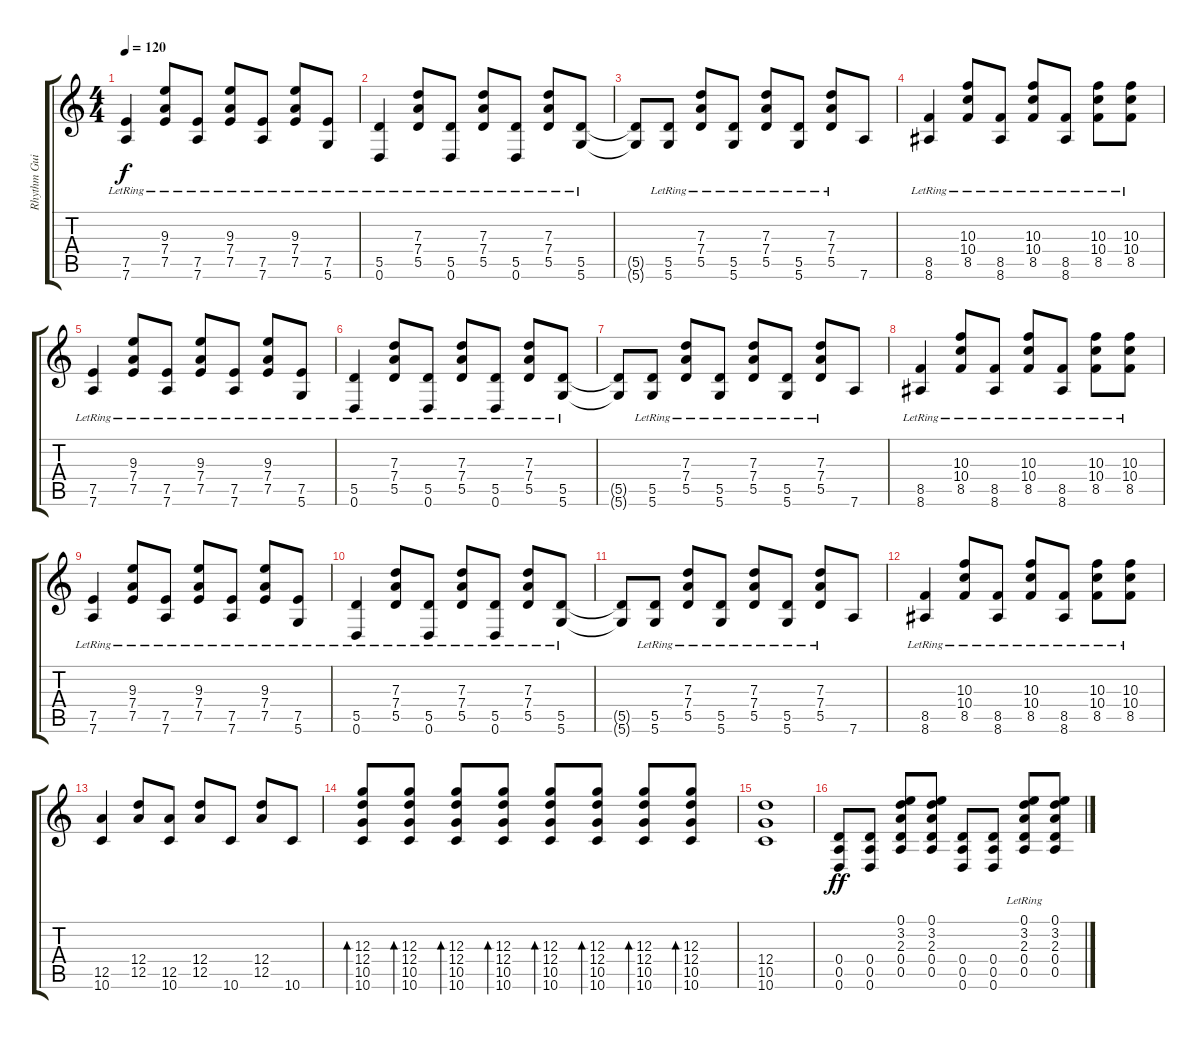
\track ("Rhythm Guitar 1 - CJ" "Rhythm Gui") {instrument distortionguitar}
\staff {score tabs}
\tuning (E4 B3 G3 D3 A2 D2) {hide}
\ts (4 4)
\tempo 120
\clef g2
\ks c
(7.5{lr} 7.6{lr}).4{dy f} (9.3{lr} 7.4{lr} 7.5{lr}).8 (7.5{lr} 7.6{lr}).8 (9.3{lr} 7.4{lr} 7.5{lr}).8 (7.5{lr} 7.6{lr}).8 (9.3{lr} 7.4{lr} 7.5{lr}).8 (7.5{lr} 5.6{lr}).8 |
(5.5{lr} 0.6{lr}).4 (7.3{lr} 7.4{lr} 5.5{lr}).8 (5.5{lr} 0.6{lr}).8 (7.3{lr} 7.4{lr} 5.5{lr}).8 (5.5{lr} 0.6{lr}).8 (7.3{lr} 7.4{lr} 5.5).8 (5.5{lr} 5.6{lr}).8 |
(5.5{t} 5.6{t}).8 (5.5 5.6{lr}).8 (7.3{lr} 7.4{lr} 5.5).8 (5.5 5.6{lr}).8 (7.3{lr} 7.4{lr} 5.5).8 (5.5 5.6{lr}).8 (7.3{lr} 7.4{lr} 5.5{lr}).8 7.6.8 |
(8.5{lr} 8.6{lr}).4 (10.3{lr} 10.4{lr} 8.5{lr}).8 (8.5{lr} 8.6{lr}).8 (10.3{lr} 10.4{lr} 8.5{lr}).8 (8.5{lr} 8.6{lr}).8 (10.3{lr} 10.4{lr} 8.5{lr}).8 (10.3{lr} 10.4{lr} 8.5{lr}).8 |
(7.5{lr} 7.6{lr}).4 (9.3{lr} 7.4{lr} 7.5{lr}).8 (7.5{lr} 7.6{lr}).8 (9.3{lr} 7.4{lr} 7.5{lr}).8 (7.5{lr} 7.6{lr}).8 (9.3{lr} 7.4{lr} 7.5{lr}).8 (7.5{lr} 5.6{lr}).8 |
(5.5{lr} 0.6{lr}).4 (7.3{lr} 7.4{lr} 5.5{lr}).8 (5.5{lr} 0.6{lr}).8 (7.3{lr} 7.4{lr} 5.5{lr}).8 (5.5{lr} 0.6{lr}).8 (7.3{lr} 7.4{lr} 5.5).8 (5.5{lr} 5.6{lr}).8 |
(5.5{t} 5.6{t}).8 (5.5 5.6{lr}).8 (7.3{lr} 7.4{lr} 5.5).8 (5.5 5.6{lr}).8 (7.3{lr} 7.4{lr} 5.5).8 (5.5 5.6{lr}).8 (7.3{lr} 7.4{lr} 5.5{lr}).8 7.6.8 |
(8.5{lr} 8.6{lr}).4 (10.3{lr} 10.4{lr} 8.5{lr}).8 (8.5{lr} 8.6{lr}).8 (10.3{lr} 10.4{lr} 8.5{lr}).8 (8.5{lr} 8.6{lr}).8 (10.3{lr} 10.4{lr} 8.5{lr}).8 (10.3{lr} 10.4{lr} 8.5{lr}).8 |
(7.5{lr} 7.6{lr}).4 (9.3{lr} 7.4{lr} 7.5{lr}).8 (7.5{lr} 7.6{lr}).8 (9.3{lr} 7.4{lr} 7.5{lr}).8 (7.5{lr} 7.6{lr}).8 (9.3{lr} 7.4{lr} 7.5{lr}).8 (7.5{lr} 5.6{lr}).8 |
(5.5{lr} 0.6{lr}).4 (7.3{lr} 7.4{lr} 5.5{lr}).8 (5.5{lr} 0.6{lr}).8 (7.3{lr} 7.4{lr} 5.5{lr}).8 (5.5{lr} 0.6{lr}).8 (7.3{lr} 7.4{lr} 5.5).8 (5.5{lr} 5.6{lr}).8 |
(5.5{t} 5.6{t}).8 (5.5 5.6{lr}).8 (7.3{lr} 7.4{lr} 5.5).8 (5.5 5.6{lr}).8 (7.3{lr} 7.4{lr} 5.5).8 (5.5 5.6{lr}).8 (7.3{lr} 7.4{lr} 5.5{lr}).8 7.6.8 |
(8.5{lr} 8.6{lr}).4 (10.3{lr} 10.4{lr} 8.5{lr}).8 (8.5{lr} 8.6{lr}).8 (10.3{lr} 10.4{lr} 8.5{lr}).8 (8.5{lr} 8.6{lr}).8 (10.3{lr} 10.4{lr} 8.5{lr}).8 (10.3{lr} 10.4{lr} 8.5{lr}).8 |
(12.5 10.6).4 (12.4 12.5).8 (12.5 10.6).8 (12.4 12.5).8 10.6.8 (12.4 12.5).8 10.6.8 |
(12.3 12.4 10.5 10.6).8{bd 60} (12.3 12.4 10.5 10.6).8{bd 60} (12.3 12.4 10.5 10.6).8{bd 60} (12.3 12.4 10.5 10.6).8{bd 60} (12.3 12.4 10.5 10.6).8{bd 60} (12.3 12.4 10.5 10.6).8{bd 60} (12.3 12.4 10.5 10.6).8{bd 60} (12.3 12.4 10.5 10.6).8{bd 60} |
(12.4 10.5 10.6).1 |
(0.4 0.5 0.6).8{dy ff} (0.4 0.5 0.6).8 (0.1 3.2 2.3 0.4 0.5).8 (0.1 3.2 2.3 0.4 0.5).8 (0.4 0.5 0.6).8 (0.4 0.5 0.6).8 (0.1 3.2{lr} 2.3{lr} 0.4{lr} 0.5{lr}).8 (0.1 3.2 2.3 0.4 0.5).8
